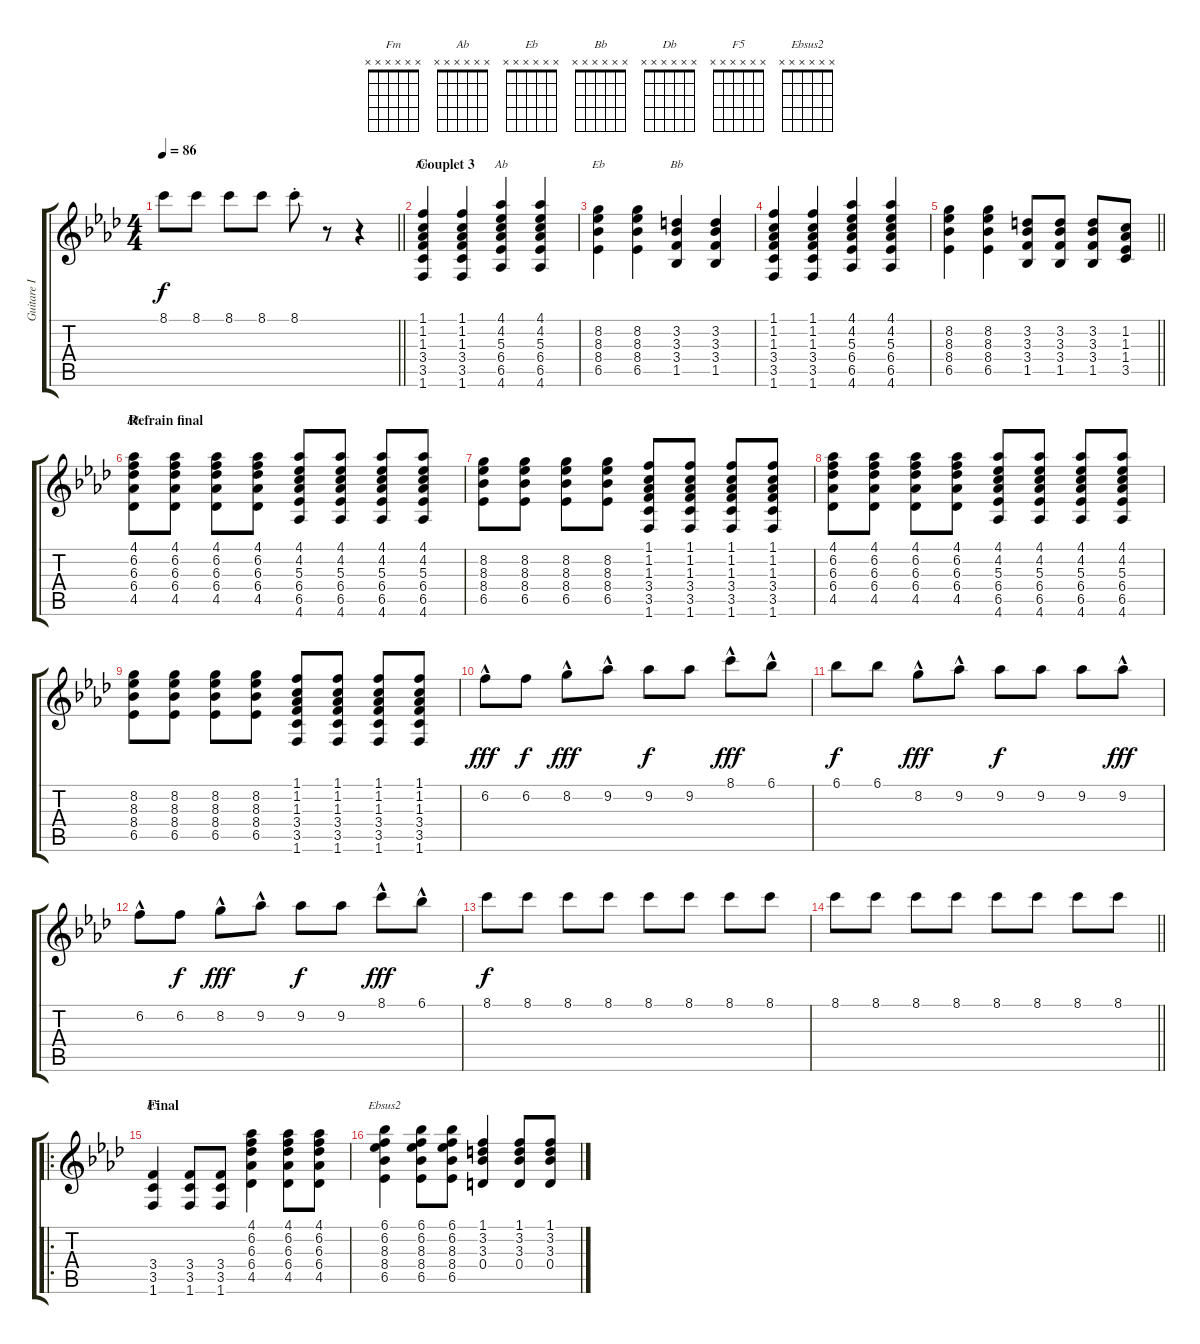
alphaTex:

\track ("Guitare I" "Guitare I") {instrument electricguitarclean}
\staff {score tabs}
\tuning (E4 B3 G3 D3 A2 E2) {hide}
\chord ("Fm" x x x x x x)
\chord ("Ab" x x x x x x)
\chord ("Eb" x x x x x x)
\chord ("Bb" x x x x x x)
\chord ("Db" x x x x x x)
\chord ("F5" x x x x x x)
\chord ("Ebsus2" x x x x x x)
\ts (4 4)
\tempo 86
\clef g2
\barLineRight lightlight
\ks ab
8.1.8{dy f} 8.1.8 8.1.8 8.1.8 8.1{st}.8 r.8 r.4 |
\section ("" "Couplet 3")
(1.1 1.2 1.3 3.4 3.5 1.6).4{ch "Fm" instrument electricguitarclean} (1.1 1.2 1.3 3.4 3.5 1.6).4 (4.1 4.2 5.3 6.4 6.5 4.6).4{ch "Ab"} (4.1 4.2 5.3 6.4 6.5 4.6).4 |
(8.2 8.3 8.4 6.5).4{ch "Eb"} (8.2 8.3 8.4 6.5).4 (3.2 3.3 3.4 1.5).4{ch "Bb"} (3.2 3.3 3.4 1.5).4 |
(1.1 1.2 1.3 3.4 3.5 1.6).4 (1.1 1.2 1.3 3.4 3.5 1.6).4 (4.1 4.2 5.3 6.4 6.5 4.6).4 (4.1 4.2 5.3 6.4 6.5 4.6).4 |
\barLineRight lightlight
(8.2 8.3 8.4 6.5).4 (8.2 8.3 8.4 6.5).4 (3.2 3.3 3.4 1.5).8{instrument overdrivenguitar} (3.2 3.3 3.4 1.5).8 (3.2 3.3 3.4 1.5).8 (1.2 1.3 1.4 3.5).8 |
\section ("" "Refrain final")
(4.1 6.2 6.3 6.4 4.5).8{ch "Db"} (4.1 6.2 6.3 6.4 4.5).8 (4.1 6.2 6.3 6.4 4.5).8 (4.1 6.2 6.3 6.4 4.5).8 (4.1 4.2 5.3 6.4 6.5 4.6).8 (4.1 4.2 5.3 6.4 6.5 4.6).8 (4.1 4.2 5.3 6.4 6.5 4.6).8 (4.1 4.2 5.3 6.4 6.5 4.6).8 |
(8.2 8.3 8.4 6.5).8 (8.2 8.3 8.4 6.5).8 (8.2 8.3 8.4 6.5).8 (8.2 8.3 8.4 6.5).8 (1.1 1.2 1.3 3.4 3.5 1.6).8 (1.1 1.2 1.3 3.4 3.5 1.6).8 (1.1 1.2 1.3 3.4 3.5 1.6).8 (1.1 1.2 1.3 3.4 3.5 1.6).8 |
(4.1 6.2 6.3 6.4 4.5).8 (4.1 6.2 6.3 6.4 4.5).8 (4.1 6.2 6.3 6.4 4.5).8 (4.1 6.2 6.3 6.4 4.5).8 (4.1 4.2 5.3 6.4 6.5 4.6).8 (4.1 4.2 5.3 6.4 6.5 4.6).8 (4.1 4.2 5.3 6.4 6.5 4.6).8 (4.1 4.2 5.3 6.4 6.5 4.6).8 |
(8.2 8.3 8.4 6.5).8 (8.2 8.3 8.4 6.5).8 (8.2 8.3 8.4 6.5).8 (8.2 8.3 8.4 6.5).8 (1.1 1.2 1.3 3.4 3.5 1.6).8 (1.1 1.2 1.3 3.4 3.5 1.6).8 (1.1 1.2 1.3 3.4 3.5 1.6).8 (1.1 1.2 1.3 3.4 3.5 1.6).8 |
6.2{hac}.8{dy fff} 6.2.8{dy f} 8.2{hac}.8{dy fff} 9.2{hac}.8 9.2.8{dy f} 9.2.8 8.1{hac}.8{dy fff} 6.1{hac}.8 |
6.1.8{dy f} 6.1.8 8.2{hac}.8{dy fff} 9.2{hac}.8 9.2.8{dy f} 9.2.8 9.2.8 9.2{hac}.8{dy fff} |
6.2{hac}.8 6.2.8{dy f} 8.2{hac}.8{dy fff} 9.2{hac}.8 9.2.8{dy f} 9.2.8 8.1{hac}.8{dy fff} 6.1{hac}.8 |
8.1.8{dy f} 8.1.8 8.1.8 8.1.8 8.1.8 8.1.8 8.1.8 8.1.8 |
\barLineRight lightlight
8.1.8 8.1.8 8.1.8 8.1.8 8.1.8 8.1.8 8.1.8 8.1.8 |
\ro
\section ("" "Final")
(3.4 3.5 1.6).4{ch "F5" instrument overdrivenguitar} (3.4 3.5 1.6).8 (3.4 3.5 1.6).8 (4.1 6.2 6.3 6.4 4.5).4 (4.1 6.2 6.3 6.4 4.5).8 (4.1 6.2 6.3 6.4 4.5).8 |
(6.1 6.2 8.3 8.4 6.5).4{ch "Ebsus2"} (6.1 6.2 8.3 8.4 6.5).8 (6.1 6.2 8.3 8.4 6.5).8 (1.1 3.2 3.3 0.4).4 (1.1 3.2 3.3 0.4).8 (1.1 3.2 3.3 0.4).8
